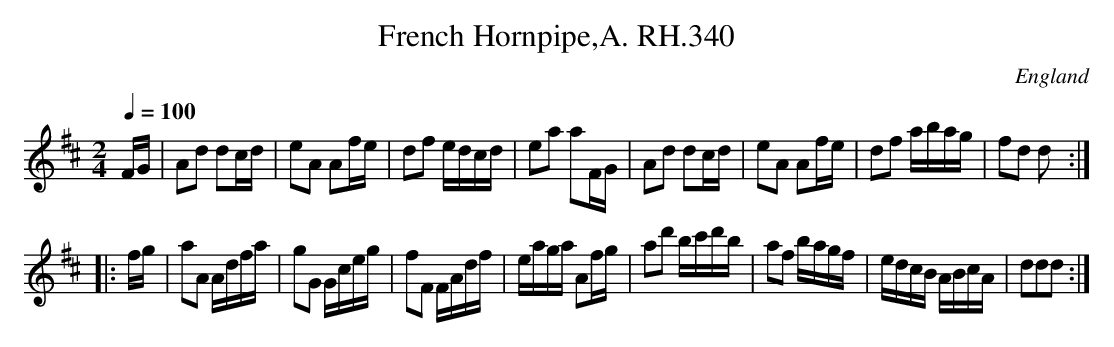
X:1
T:French Hornpipe,A. RH.340
L:1/16
M:2/4
O:England
Q:1/4=100
K:D
FG|A2d2 d2cd|e2A2 A2fe|d2f2 edcd|e2a2 a2FG|\
A2d2 d2cd|e2A2 A2fe|d2f2 abag|f2d2 d2:|!
|:fg|a2A2 Adfa|g2G2 Gceg|f2F2 FAdf|eaga A2fg|\
a2d'2 bc'd'b|a2f2 bagf|edcB ABcA|d2d2d2:|
